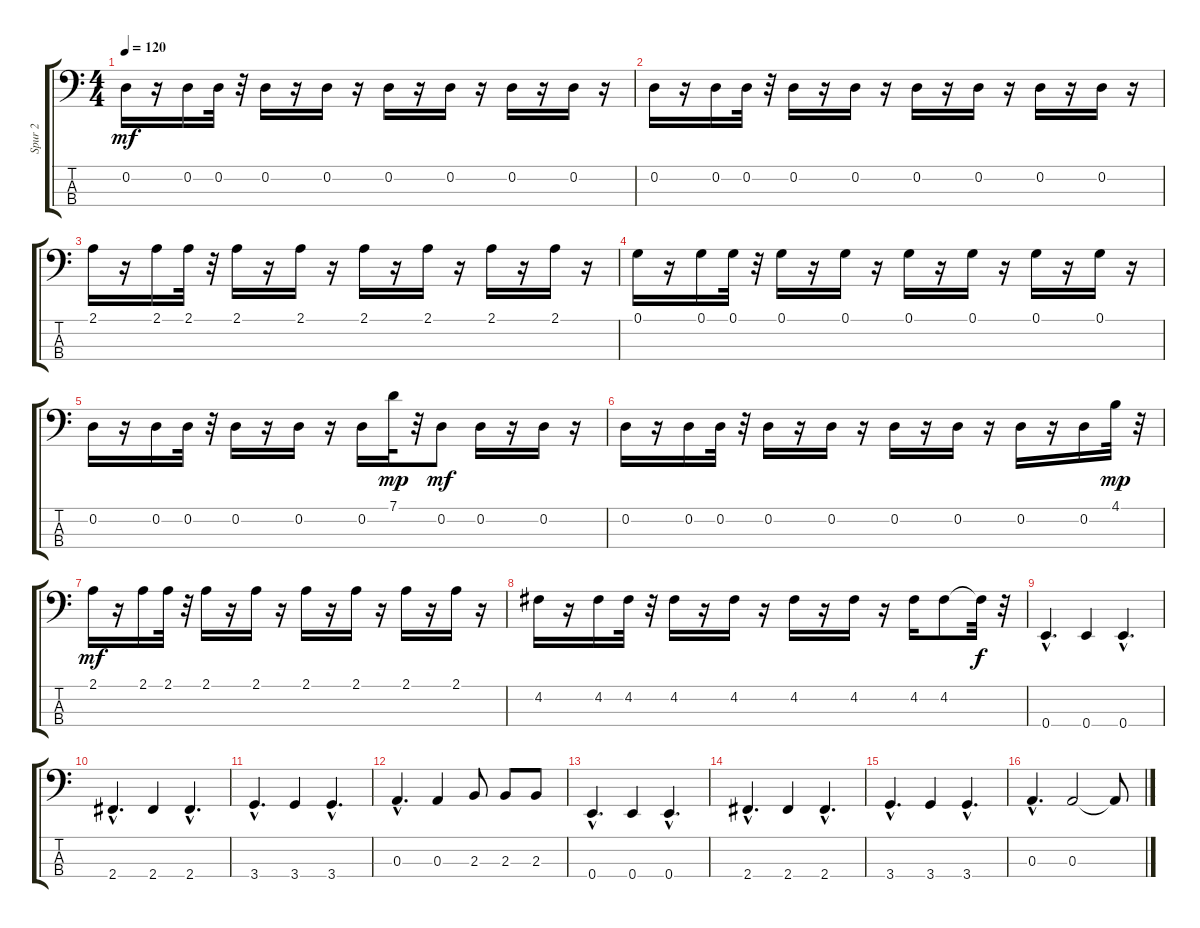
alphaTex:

\track ("Spur 2" "Spur 2") {instrument electricbassfinger}
\staff {score tabs}
\tuning (G2 D2 A1 E1) {hide}
\ts (4 4)
\tempo 120
\clef f4
\ks c
0.2.16{dy mf} r.16 0.2.16 0.2.32 r.32 0.2.16 r.16 0.2.16 r.16 0.2.16 r.16 0.2.16 r.16 0.2.16 r.16 0.2.16 r.16 |
0.2.16 r.16 0.2.16 0.2.32 r.32 0.2.16 r.16 0.2.16 r.16 0.2.16 r.16 0.2.16 r.16 0.2.16 r.16 0.2.16 r.16 |
2.1.16 r.16 2.1.16 2.1.32 r.32 2.1.16 r.16 2.1.16 r.16 2.1.16 r.16 2.1.16 r.16 2.1.16 r.16 2.1.16 r.16 |
0.1.16 r.16 0.1.16 0.1.32 r.32 0.1.16 r.16 0.1.16 r.16 0.1.16 r.16 0.1.16 r.16 0.1.16 r.16 0.1.16 r.16 |
0.2.16 r.16 0.2.16 0.2.32 r.32 0.2.16 r.16 0.2.16 r.16 0.2.16 7.1.32{dy mp} r.32 0.2.8{dy mf} 0.2.16 r.16 0.2.16 r.16 |
0.2.16 r.16 0.2.16 0.2.32 r.32 0.2.16 r.16 0.2.16 r.16 0.2.16 r.16 0.2.16 r.16 0.2.16 r.16 0.2.16 4.1.32{dy mp} r.32 |
2.1.16{dy mf} r.16 2.1.16 2.1.32 r.32 2.1.16 r.16 2.1.16 r.16 2.1.16 r.16 2.1.16 r.16 2.1.16 r.16 2.1.16 r.16 |
4.2.16 r.16 4.2.16 4.2.32 r.32 4.2.16 r.16 4.2.16 r.16 4.2.16 r.16 4.2.16 r.16 4.2.16 4.2.8 4.2{t}.32{dy f} r.32 |
0.4{hac}.4{d} 0.4.4 0.4{hac}.4{d} |
2.4{hac}.4{d} 2.4.4 2.4{hac}.4{d} |
3.4{hac}.4{d} 3.4.4 3.4{hac}.4{d} |
0.3{hac}.4{d} 0.3.4 2.3.8 2.3.8 2.3.8 |
0.4{hac}.4{d} 0.4.4 0.4{hac}.4{d} |
2.4{hac}.4{d} 2.4.4 2.4{hac}.4{d} |
3.4{hac}.4{d} 3.4.4 3.4{hac}.4{d} |
0.3{hac}.4{d} 0.3.2 0.3{t}.8
